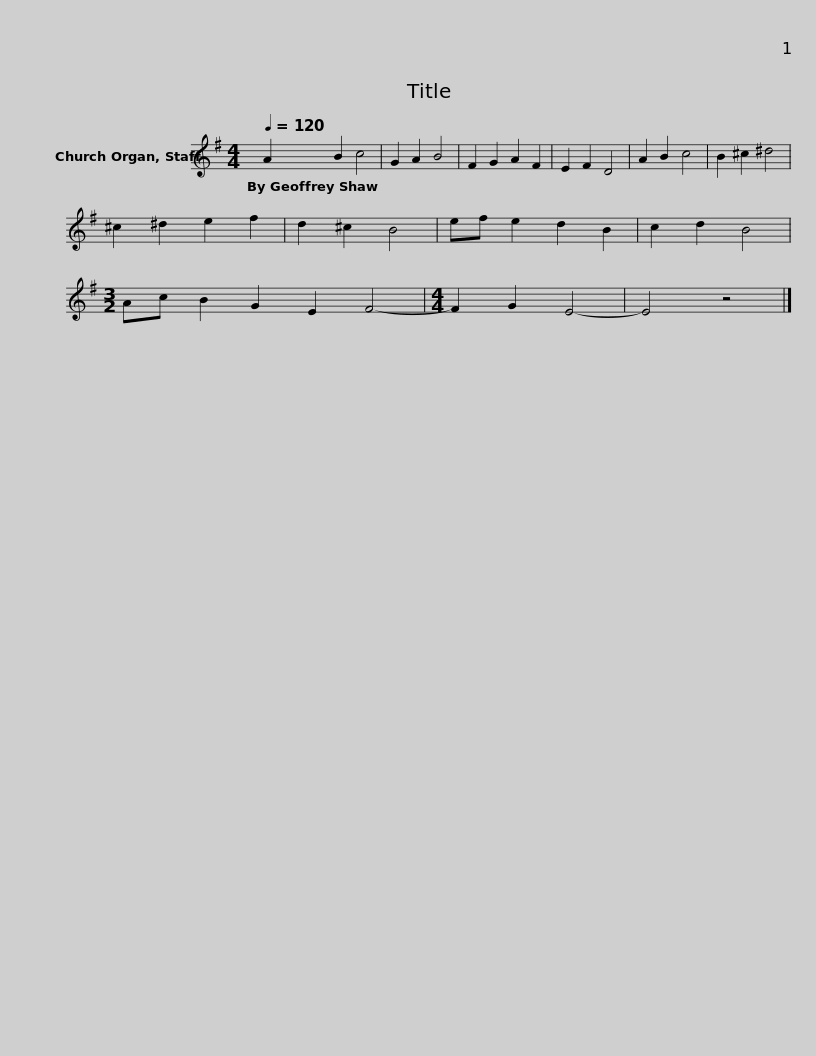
X:1
L:1/8
Q:1/4=120
M:4/4
I:linebreak $
K:G
V:1 treble
V:1
 A2 B2 c4 | G2 A2 B4 | F2 G2 A2 F2 | E2 F2 D4 | A2 B2 c4 | %5
 B2 ^c2 ^d4 | ^c2 ^d2 e2 f2 | d2 ^c2 B4 | ef e2 d2 B2 |$ c2 d2 B4 | %10
[M:3/2] Ac B2 G2 E2 F4- |[M:4/4] F2 G2 E4- | E4 z4 |] %13
